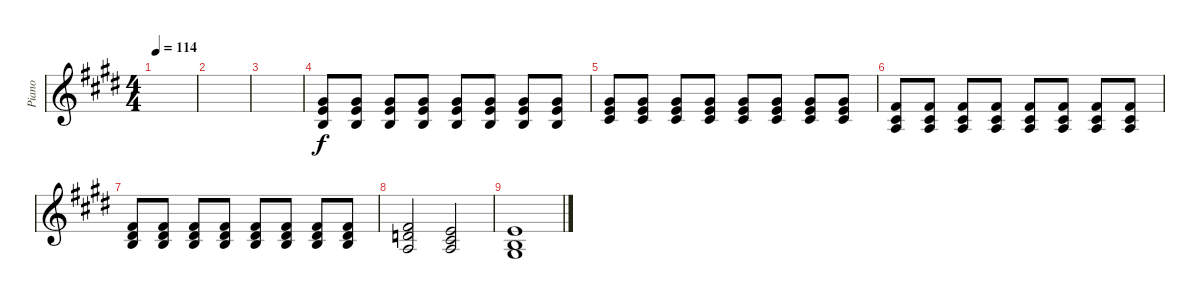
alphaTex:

\track ("Piano" "Piano") {instrument brightacousticpiano}
\staff {score}
\tuning (E4 B3 G3 D3 A2 E2) {hide}
\ts (4 4)
\tempo 114
\clef g2
\ks e
|
|
|
(0.1 0.2 13.3).8 (0.1 0.2 13.3).8 (0.1 0.2 13.3).8 (0.1 0.2 13.3).8 (0.1 0.2 13.3).8 (0.1 0.2 13.3).8 (0.1 0.2 13.3).8 (0.1 0.2 13.3).8 |
(0.1 2.2 13.3).8 (0.1 2.2 13.3).8 (0.1 2.2 13.3).8 (0.1 2.2 13.3).8 (0.1 2.2 13.3).8 (0.1 2.2 13.3).8 (0.1 2.2 13.3).8 (0.1 2.2 13.3).8 |
(2.1 2.2 2.3).8 (2.1 2.2 2.3).8 (2.1 2.2 2.3).8 (2.1 2.2 2.3).8 (2.1 2.2 2.3).8 (2.1 2.2 2.3).8 (2.1 2.2 2.3).8 (2.1 2.2 2.3).8 |
(2.1 0.2 8.3).8 (2.1 0.2 8.3).8 (2.1 0.2 8.3).8 (2.1 0.2 8.3).8 (2.1 0.2 8.3).8 (2.1 0.2 8.3).8 (2.1 0.2 8.3).8 (2.1 0.2 8.3).8 |
(2.1 3.2 2.3).2 (0.1 2.2 2.3).2 |
(0.1 0.2 1.3).1
